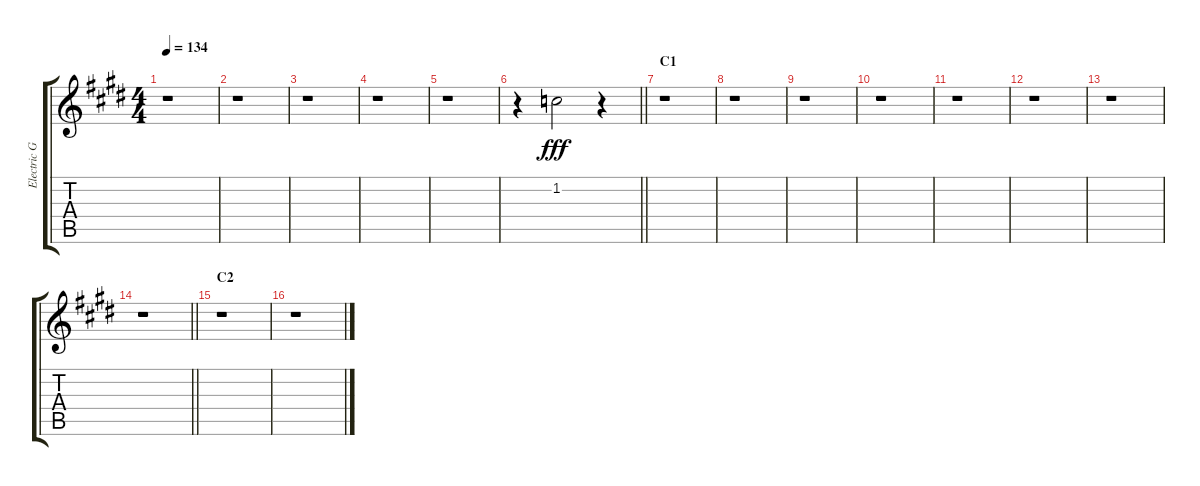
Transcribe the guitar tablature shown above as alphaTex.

\track ("Electric Guitar (Riff Only)" "Electric G") {instrument overdrivenguitar}
\staff {score tabs}
\tuning (E4 B3 G3 D3 A2 E2) {hide}
\ts (4 4)
\tempo 134
\clef g2
\ks e
r.1{dy f} |
r.1 |
r.1 |
r.1 |
r.1 |
\barLineRight lightlight
r.4{instrument reversecymbal} 1.2.2{dy fff} r.4{volume 13 instrument overdrivenguitar} |
\section ("" "C1")
r.1 |
r.1 |
r.1 |
r.1 |
r.1 |
r.1 |
r.1 |
\barLineRight lightlight
r.1 |
\section ("" "C2")
r.1 |
r.1
